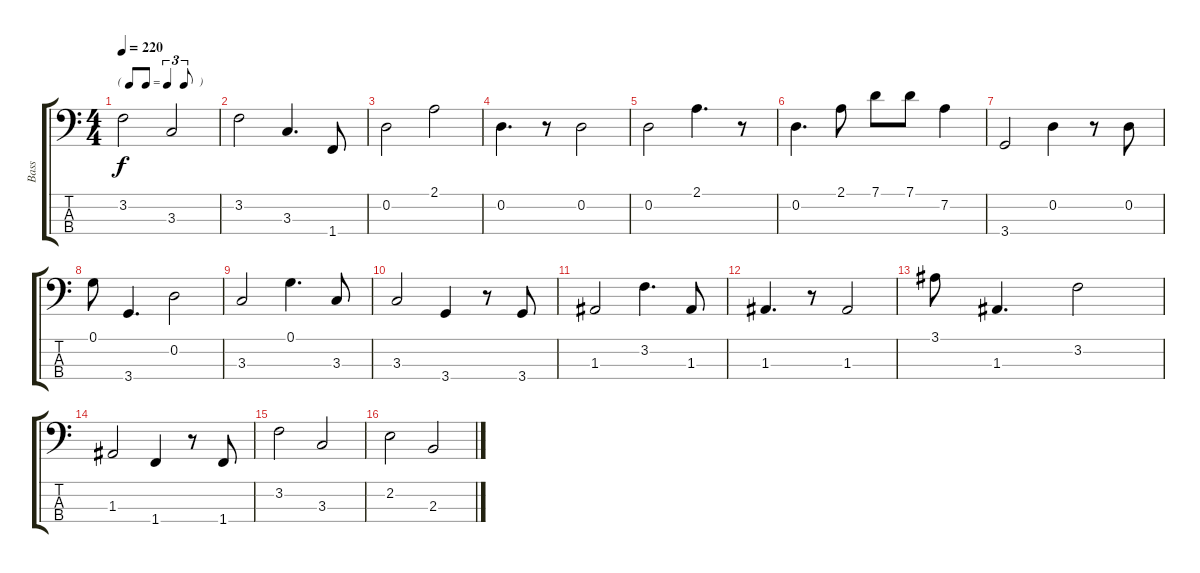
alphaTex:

\track ("Bass" "Bass") {instrument acousticbass}
\staff {score tabs}
\tuning (G2 D2 A1 E1) {hide}
\ts (4 4)
\tf triplet8th
\tempo 220
\clef f4
\ks c
3.2.2{dy f} 3.3.2 |
3.2.2 3.3.4{d} 1.4.8 |
0.2.2 2.1.2 |
0.2.4{d} r.8 0.2.2 |
0.2.2 2.1.4{d} r.8 |
0.2.4{d} 2.1.8 7.1.8 7.1.8 7.2.4 |
3.4.2 0.2.4 r.8 0.2.8 |
0.1.8 3.4.4{d} 0.2.2 |
3.3.2 0.1.4{d} 3.3.8 |
3.3.2 3.4.4 r.8 3.4.8 |
1.3.2 3.2.4{d} 1.3.8 |
1.3.4{d} r.8 1.3.2 |
3.1.8 1.3.4{d} 3.2.2 |
1.3.2 1.4.4 r.8 1.4.8 |
3.2.2 3.3.2 |
2.2.2 2.3.2
